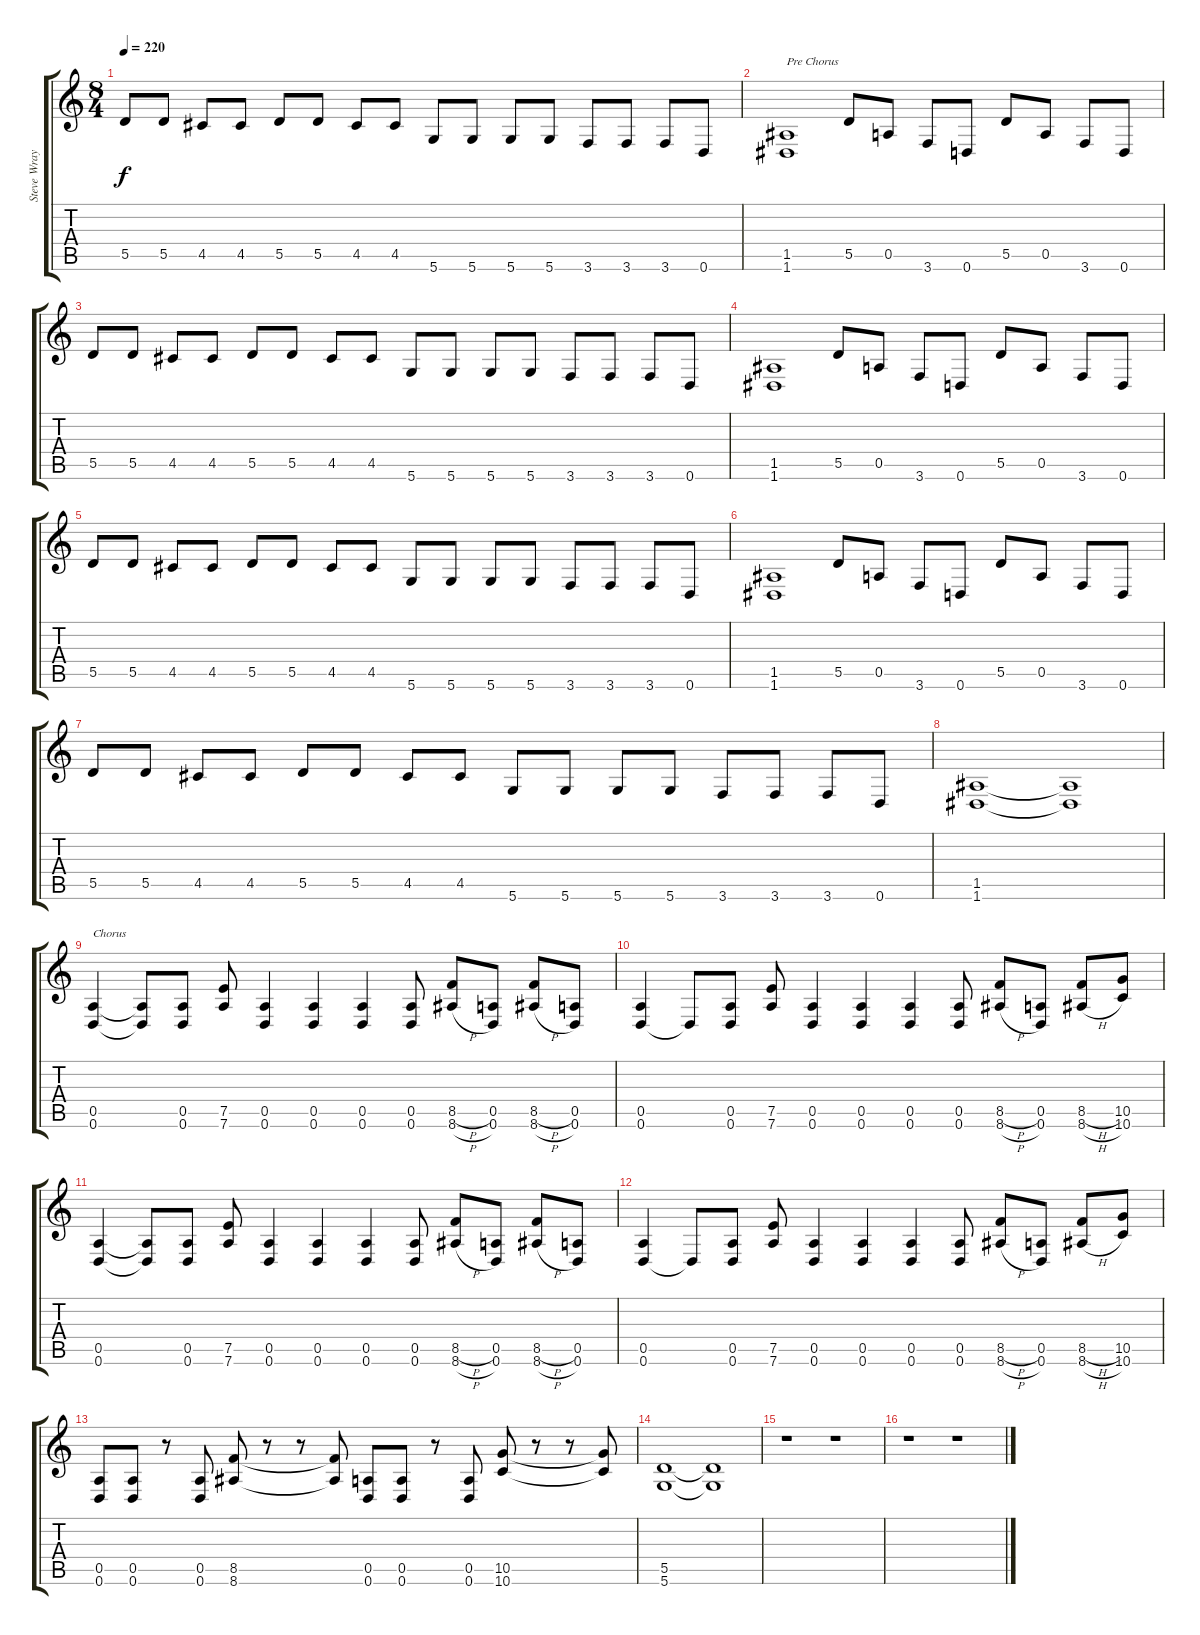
\track ("Steve Wray" "Steve Wray") {instrument distortionguitar}
\staff {score tabs}
\tuning (E4 B3 G3 D3 A2 D2) {hide}
\ts (8 4)
\tempo 220
\clef g2
\ks c
5.5.8{dy f} 5.5.8 4.5.8 4.5.8 5.5.8 5.5.8 4.5.8 4.5.8 5.6.8 5.6.8 5.6.8 5.6.8 3.6.8 3.6.8 3.6.8 0.6.8 |
(1.5 1.6).1{txt "Pre Chorus"} 5.5.8 0.5.8 3.6.8 0.6.8 5.5.8 0.5.8 3.6.8 0.6.8 |
5.5.8 5.5.8 4.5.8 4.5.8 5.5.8 5.5.8 4.5.8 4.5.8 5.6.8 5.6.8 5.6.8 5.6.8 3.6.8 3.6.8 3.6.8 0.6.8 |
(1.5 1.6).1 5.5.8 0.5.8 3.6.8 0.6.8 5.5.8 0.5.8 3.6.8 0.6.8 |
5.5.8 5.5.8 4.5.8 4.5.8 5.5.8 5.5.8 4.5.8 4.5.8 5.6.8 5.6.8 5.6.8 5.6.8 3.6.8 3.6.8 3.6.8 0.6.8 |
(1.5 1.6).1 5.5.8 0.5.8 3.6.8 0.6.8 5.5.8 0.5.8 3.6.8 0.6.8 |
5.5.8 5.5.8 4.5.8 4.5.8 5.5.8 5.5.8 4.5.8 4.5.8 5.6.8 5.6.8 5.6.8 5.6.8 3.6.8 3.6.8 3.6.8 0.6.8 |
(1.5 1.6).1 (1.5{t} 1.6{t}).1 |
(0.5 0.6).4{txt "Chorus"} (0.5{t} 0.6{t}).8 (0.5 0.6).8 (7.5 7.6).8 (0.5 0.6).4 (0.5 0.6).4 (0.5 0.6).4 (0.5 0.6).8 (8.5{h} 8.6{h}).8 (0.5 0.6).8 (8.5{h} 8.6{h}).8 (0.5 0.6).8 |
(0.5 0.6).4 0.6{t}.8 (0.5 0.6).8 (7.5 7.6).8 (0.5 0.6).4 (0.5 0.6).4 (0.5 0.6).4 (0.5 0.6).8 (8.5{h} 8.6{h}).8 (0.5 0.6).8 (8.5{h} 8.6{h}).8 (10.5 10.6).8 |
(0.5 0.6).4 (0.5{t} 0.6{t}).8 (0.5 0.6).8 (7.5 7.6).8 (0.5 0.6).4 (0.5 0.6).4 (0.5 0.6).4 (0.5 0.6).8 (8.5{h} 8.6{h}).8 (0.5 0.6).8 (8.5{h} 8.6{h}).8 (0.5 0.6).8 |
(0.5 0.6).4 0.6{t}.8 (0.5 0.6).8 (7.5 7.6).8 (0.5 0.6).4 (0.5 0.6).4 (0.5 0.6).4 (0.5 0.6).8 (8.5{h} 8.6{h}).8 (0.5 0.6).8 (8.5{h} 8.6{h}).8 (10.5 10.6).8 |
(0.5 0.6).8 (0.5 0.6).8 r.8 (0.5 0.6).8 (8.5 8.6).8 r.8 r.8 (8.5{t} 8.6{t}).8 (0.5 0.6).8 (0.5 0.6).8 r.8 (0.5 0.6).8 (10.5 10.6).8 r.8 r.8 (10.5{t} 10.6{t}).8 |
(5.5 5.6).1 (5.5{t} 5.6{t}).1 |
r.1 r.1 |
r.1 r.1
